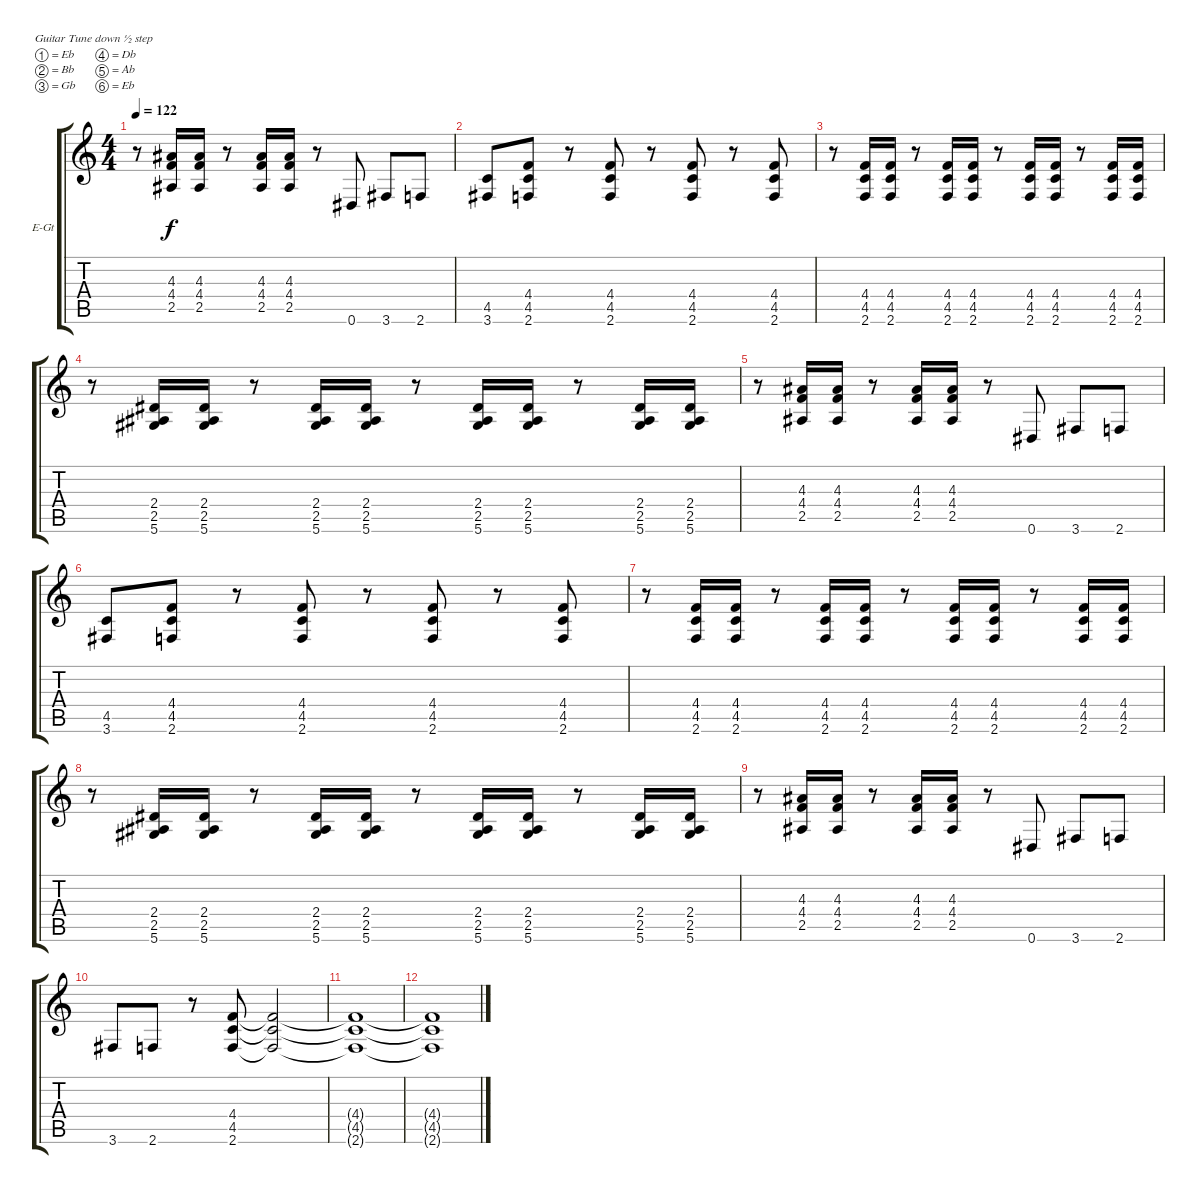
\bracketExtendMode groupsimilarinstruments
\firstSystemTrackNameOrientation horizontal
\otherSystemsTrackNameOrientation horizontal
\track ("Guit 1" "E-Gt") {instrument distortionguitar}
\staff {score tabs}
\tuning (Eb4 Bb3 Gb3 Db3 Ab2 Eb2)
\ts (4 4)
\tempo 122
\clef g2
\ks c
r.8{dy f} (4.3 4.4 2.5).16 (4.3 4.4 2.5).16 r.8 (4.3 4.4 2.5).16 (4.3 4.4 2.5).16 r.8 0.6.8 3.6.8 2.6.8 |
(4.5 3.6).8 (4.4 4.5 2.6).8 r.8 (4.4 4.5 2.6).8 r.8 (4.4 4.5 2.6).8 r.8 (4.4 4.5 2.6).8 |
r.8 (4.4 4.5 2.6).16 (4.4 4.5 2.6).16 r.8 (4.4 4.5 2.6).16 (4.4 4.5 2.6).16 r.8 (4.4 4.5 2.6).16 (4.4 4.5 2.6).16 r.8 (4.4 4.5 2.6).16 (4.4 4.5 2.6).16 |
r.8 (2.4 2.5 5.6).16 (2.4 2.5 5.6).16 r.8 (2.4 2.5 5.6).16 (2.4 2.5 5.6).16 r.8 (2.4 2.5 5.6).16 (2.4 2.5 5.6).16 r.8 (2.4 2.5 5.6).16 (2.4 2.5 5.6).16 |
r.8 (4.3 4.4 2.5).16 (4.3 4.4 2.5).16 r.8 (4.3 4.4 2.5).16 (4.3 4.4 2.5).16 r.8 0.6.8 3.6.8 2.6.8 |
(4.5 3.6).8 (4.4 4.5 2.6).8 r.8 (4.4 4.5 2.6).8 r.8 (4.4 4.5 2.6).8 r.8 (4.4 4.5 2.6).8 |
r.8 (4.4 4.5 2.6).16 (4.4 4.5 2.6).16 r.8 (4.4 4.5 2.6).16 (4.4 4.5 2.6).16 r.8 (4.4 4.5 2.6).16 (4.4 4.5 2.6).16 r.8 (4.4 4.5 2.6).16 (4.4 4.5 2.6).16 |
r.8 (2.4 2.5 5.6).16 (2.4 2.5 5.6).16 r.8 (2.4 2.5 5.6).16 (2.4 2.5 5.6).16 r.8 (2.4 2.5 5.6).16 (2.4 2.5 5.6).16 r.8 (2.4 2.5 5.6).16 (2.4 2.5 5.6).16 |
r.8 (4.3 4.4 2.5).16 (4.3 4.4 2.5).16 r.8 (4.3 4.4 2.5).16 (4.3 4.4 2.5).16 r.8 0.6.8 3.6.8 2.6.8 |
3.6.8 2.6.8 r.8 (4.4 4.5 2.6).8 (4.4{t} 4.5{t} 2.6{t}).2 |
(4.4{t} 4.5{t} 2.6{t}).1 |
(4.4{t} 4.5{t} 2.6{t}).1
